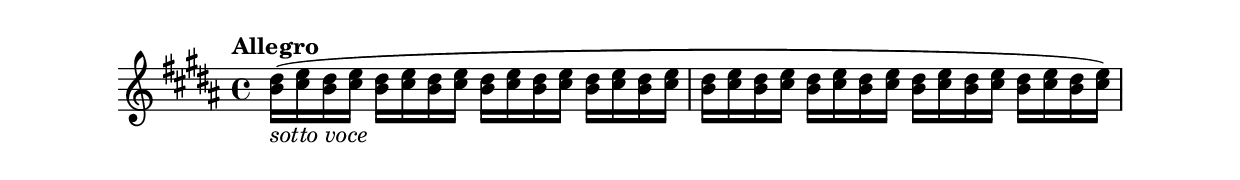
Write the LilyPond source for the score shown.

\version "2.15.30"
\include "indice.ily"
\new Staff \relative f {
  \time 4/4
  \key gis \minor
  \clef treble
  \tempo "Allegro"
  <b' dis>16( _\markup \italic {sotto voce}
  \repeat unfold 15 {<cis e> <b dis>}
  <cis e>)
}